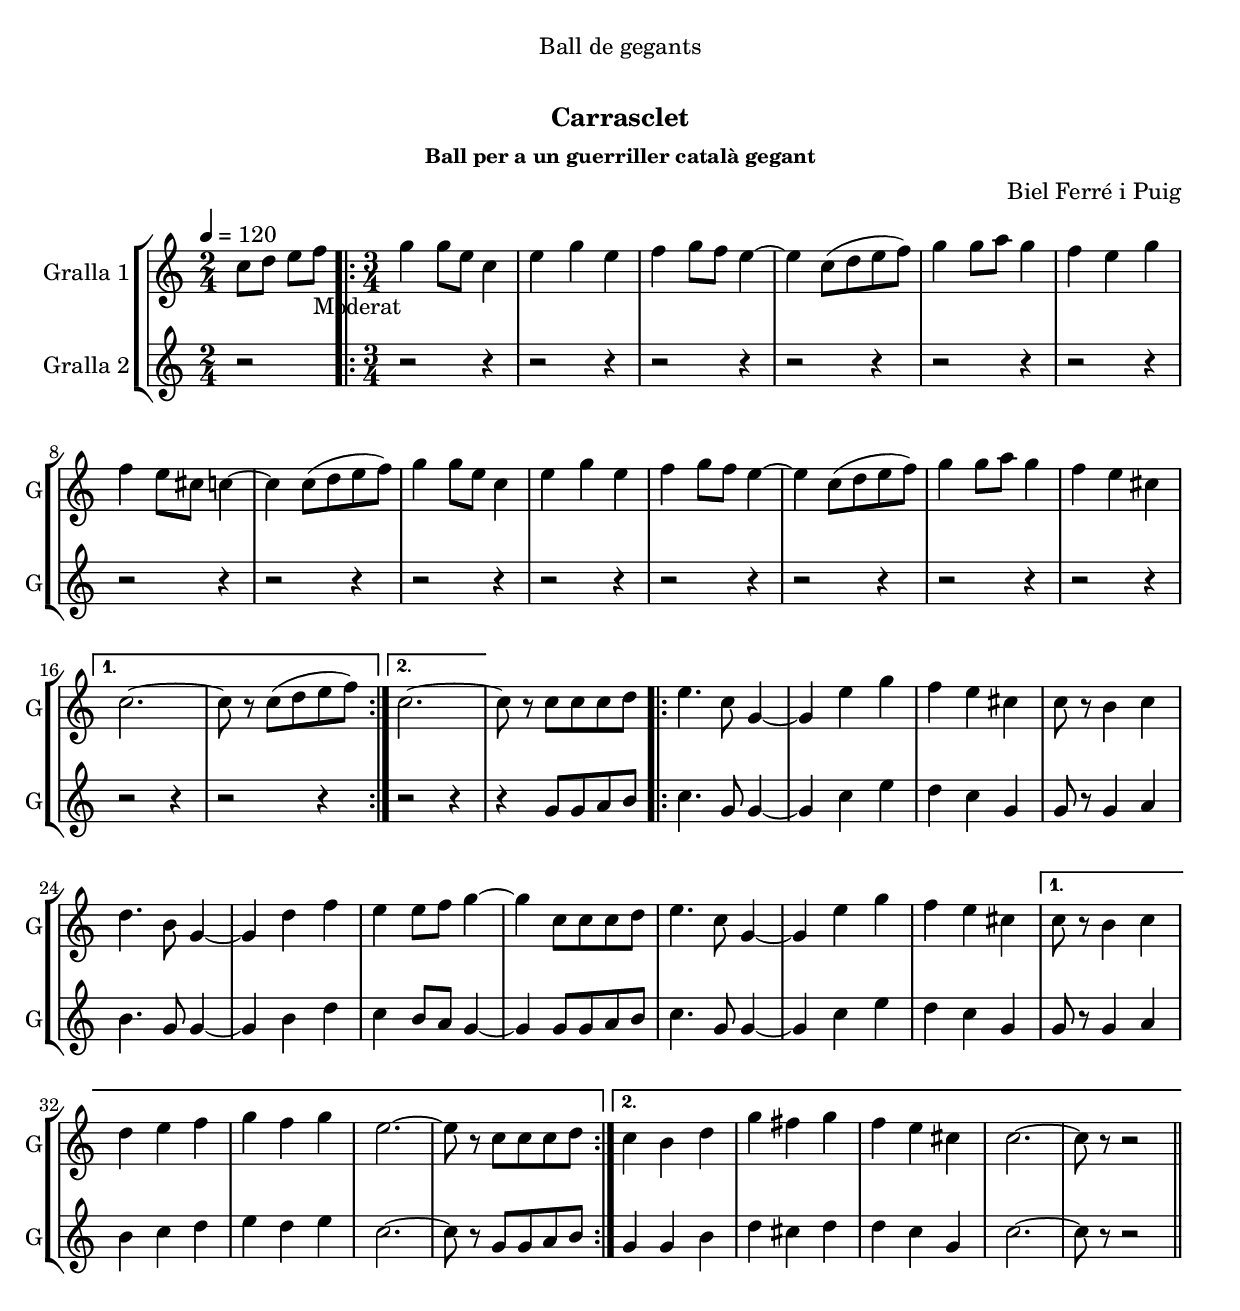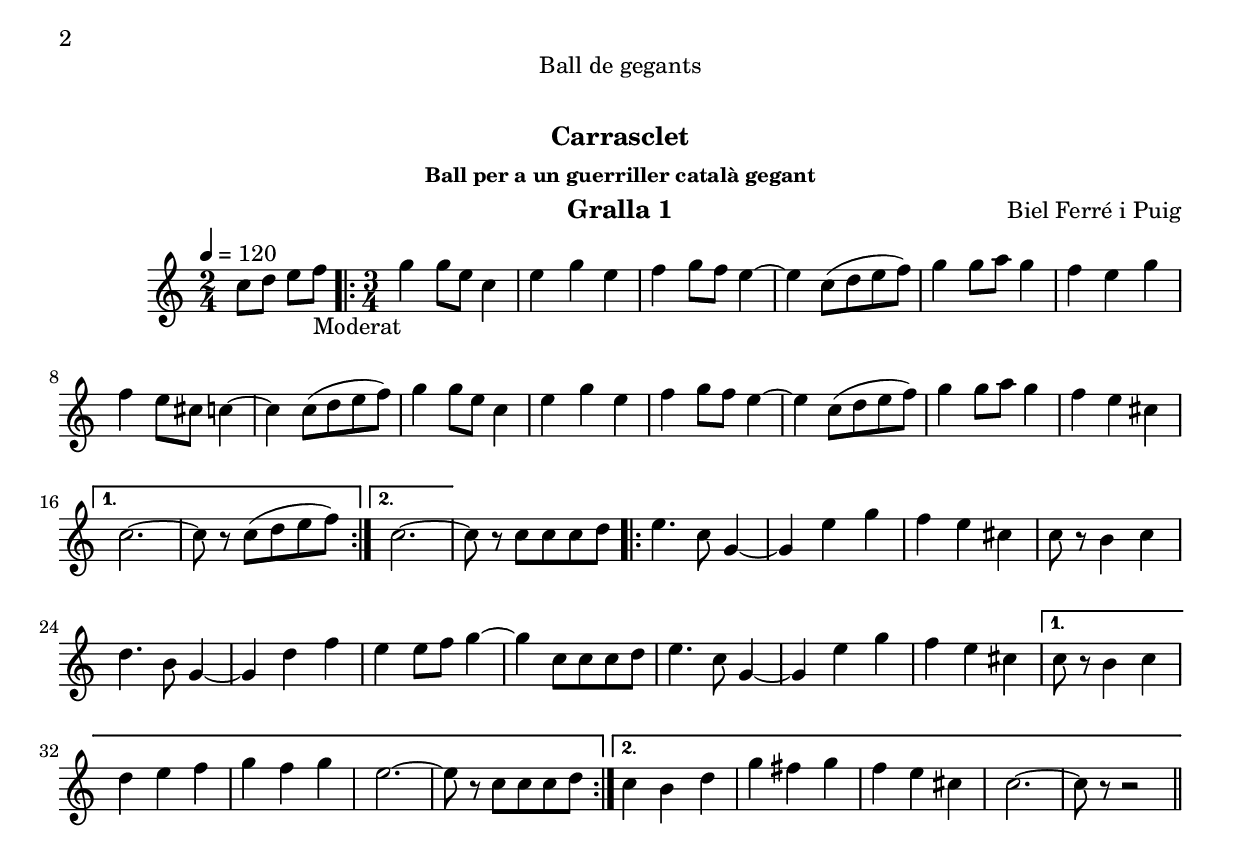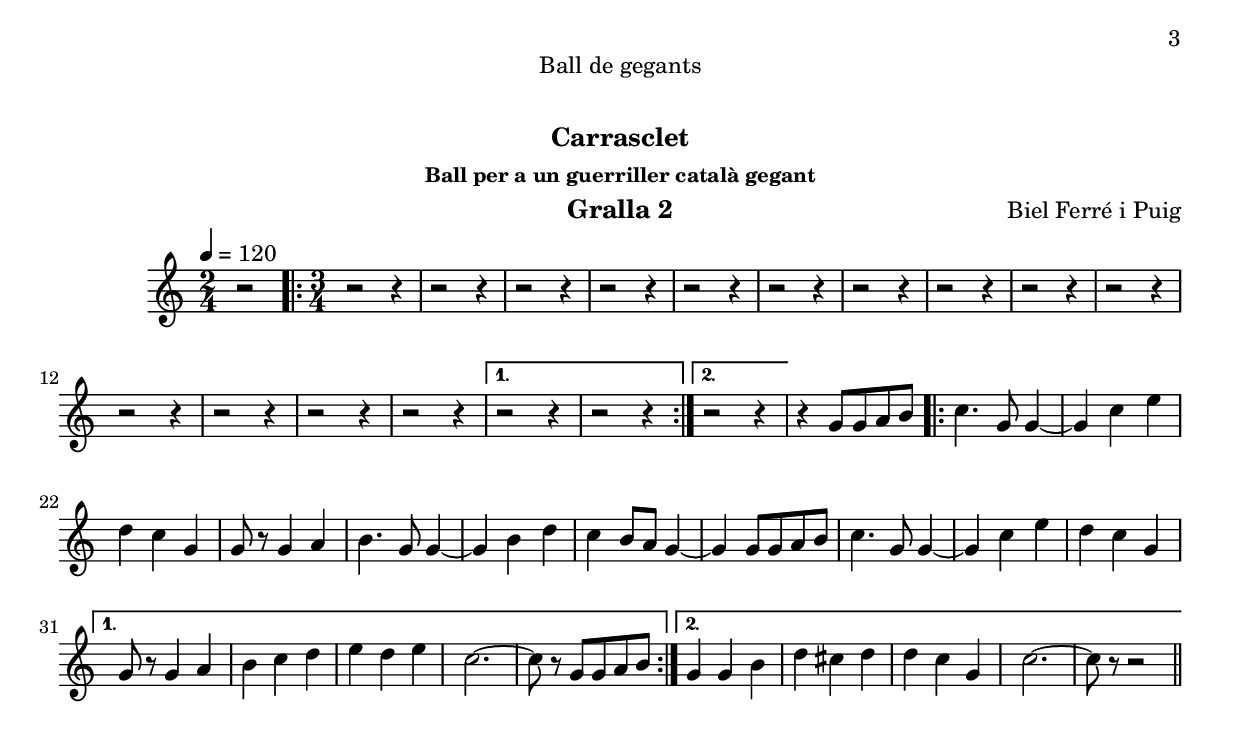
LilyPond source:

\version "2.16.0"

\header {
  dedication="Ball de gegants"
  title="  "
  subtitle="Carrasclet"
  subsubtitle="Ball per a un guerriller català gegant"
  poet=""
  meter=""
  piece=""
  composer="Biel Ferré i Puig"
  arranger=""
  opus=""
  instrument=""
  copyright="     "
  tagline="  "
}

liniaroAa =
\relative c''
{
  \tempo 4=120
  \clef treble
  \key c \major
  \time 2/4
  c8 d e f _"Moderat"   |
  \time 3/4   \repeat volta 2 { g4 g8 e c4  |
  e4 g e  |
  f4 g8 f e4 ~  |
  %05
  e4 c8 ( d e f )  |
  g4 g8 a g4  |
  f4 e g  |
  f4 e8 cis c4 ~  |
  c4 c8 ( d e f )  |
  %10
  g4 g8 e c4  |
  e4 g e  |
  f4 g8 f e4 ~  |
  e4 c8 ( d e f )  |
  g4 g8 a g4  |
  %15
  f4 e cis }
  \alternative { { c2. ~  |
  c8 r c ( d e f ) }
  { c2. ~ } }
  c8 r c c c d  |
  %20
  \repeat volta 2 { e4. c8 g4 ~  |
  g4 e' g  |
  f4 e cis  |
  c8 r b4 c  |
  d4. b8 g4 ~  |
  %25
  g4 d' f  |
  e4 e8 f g4 ~  |
  g4 c,8 c c d  |
  e4. c8 g4 ~  |
  g4 e' g  |
  %30
  f4 e cis }
  \alternative { { c8 r b4 c  |
  d4 e f  |
  g4 f g  |
  e2. ~  |
  %35
  e8 r c c c d }
  { c4 b d  |
  g4 fis g  |
  f4 e cis  |
  c2. ~  |
  %40
  c8 r r2 } } \bar "||" % kompletite
}

liniaroAb =
\relative g'
{
  \tempo 4=120
  \clef treble
  \key c \major
  \time 2/4
  r2  |
  \time 3/4   \repeat volta 2 { r2 r4  |
  r2 r4  |
  r2 r4  |
  %05
  r2 r4  |
  r2 r4  |
  r2 r4  |
  r2 r4  |
  r2 r4  |
  %10
  r2 r4  |
  r2 r4  |
  r2 r4  |
  r2 r4  |
  r2 r4  |
  %15
  r2 r4 }
  \alternative { { r2 r4  |
  r2 r4 }
  { r2 r4 } }
  r4 g8 g a b  |
  %20
  \repeat volta 2 { c4. g8 g4 ~  |
  g4 c e  |
  d4 c g  |
  g8 r g4 a  |
  b4. g8 g4 ~  |
  %25
  g4 b d  |
  c4 b8 a g4 ~  |
  g4 g8 g a b  |
  c4. g8 g4 ~  |
  g4 c e  |
  %30
  d4 c g }
  \alternative { { g8 r g4 a  |
  b4 c d  |
  e4 d e  |
  c2. ~  |
  %35
  c8 r g g a b }
  { g4 g b  |
  d4 cis d  |
  d4 c g  |
  c2. ~  |
  %40
  c8 r r2 } } \bar "||" % kompletite
}

\bookpart {
  \score {
    \new StaffGroup {
      \override Score.RehearsalMark #'self-alignment-X = #LEFT
      <<
        \new Staff \with {instrumentName = #"Gralla 1" shortInstrumentName = #"G"} \liniaroAa
        \new Staff \with {instrumentName = #"Gralla 2" shortInstrumentName = #"G"} \liniaroAb
      >>
    }
    \layout {}
  }\score { \unfoldRepeats
    \new StaffGroup {
      \override Score.RehearsalMark #'self-alignment-X = #LEFT
      <<
        \new Staff \with {instrumentName = #"Gralla 1" shortInstrumentName = #"G"} \liniaroAa
        \new Staff \with {instrumentName = #"Gralla 2" shortInstrumentName = #"G"} \liniaroAb
      >>
    }
    \midi {}
  }
}

\bookpart {
  \header {instrument="Gralla 1"}
  \score {
    \new StaffGroup {
      \override Score.RehearsalMark #'self-alignment-X = #LEFT
      <<
        \new Staff \liniaroAa
      >>
    }
    \layout {}
  }\score { \unfoldRepeats
    \new StaffGroup {
      \override Score.RehearsalMark #'self-alignment-X = #LEFT
      <<
        \new Staff \liniaroAa
      >>
    }
    \midi {}
  }
}

\bookpart {
  \header {instrument="Gralla 2"}
  \score {
    \new StaffGroup {
      \override Score.RehearsalMark #'self-alignment-X = #LEFT
      <<
        \new Staff \liniaroAb
      >>
    }
    \layout {}
  }\score { \unfoldRepeats
    \new StaffGroup {
      \override Score.RehearsalMark #'self-alignment-X = #LEFT
      <<
        \new Staff \liniaroAb
      >>
    }
    \midi {}
  }
}

